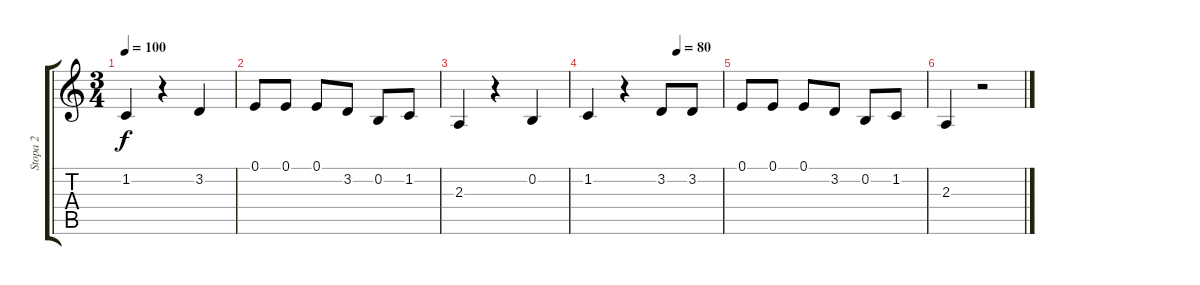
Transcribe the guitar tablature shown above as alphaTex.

\track ("Stopa 2" "Stopa 2") {instrument flute}
\staff {score tabs}
\tuning (E4 B3 G3 D3 A2 E2) {hide}
\ts (3 4)
\tempo 100
\clef g2
\ks c
1.2.4{dy f} r.4 3.2.4 |
0.1.8 0.1.8 0.1.8 3.2.8 0.2.8 1.2.8 |
2.3.4 r.4 0.2.4 |
\tempo (80 0.6666666666666666)
1.2.4 r.4 3.2.8 3.2.8 |
0.1.8 0.1.8 0.1.8 3.2.8 0.2.8 1.2.8 |
2.3.4 r.2
